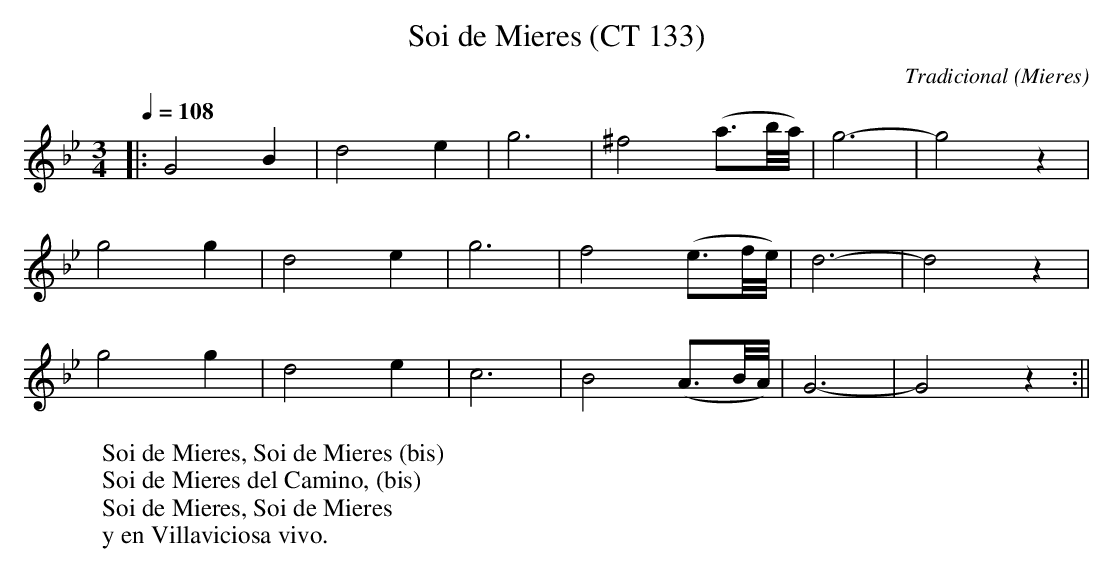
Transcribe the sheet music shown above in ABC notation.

X:1
T:Soi de Mieres (CT 133)
C:Tradicional
O:Mieres
M:3/4
L:1/8
Q:1/4=108
K:Gm
|:G4 B2|d4 e2|g6|^f4 (a3/2b/4a/4)|g6-|g4 z2|
g4 g2|d4 e2|g6|f4 (e3/2f/4e/4)|d6-|d4 z2|
g4 g2|d4 e2|c6|B4 (A3/2B/4A/4)|G6-|G4 z2:||
W:Soi de Mieres, Soi de Mieres (bis)
W:Soi de Mieres del Camino, (bis)
W:Soi de Mieres, Soi de Mieres
W:y en Villaviciosa vivo.
W:
